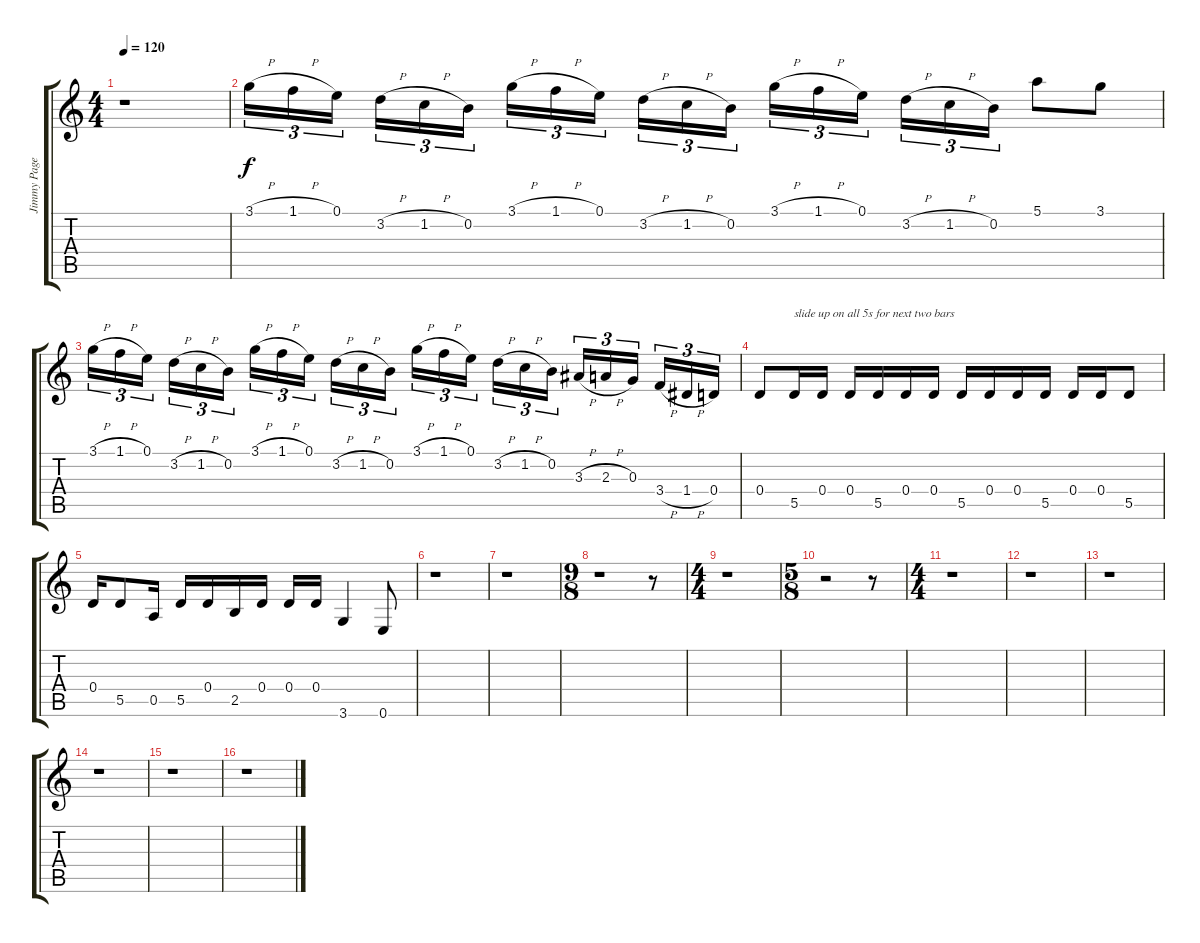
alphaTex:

\track ("Jimmy Page - Guitar" "Jimmy Page") {instrument overdrivenguitar}
\staff {score tabs}
\tuning (E4 B3 G3 D3 A2 E2) {hide}
\ts (4 4)
\tempo 120
\clef g2
\ks c
r.1{dy f} |
3.1{h}.16{tu (3 2)} 1.1{h}.16{tu (3 2)} 0.1.16{tu (3 2) beam splitsecondary} 3.2{h}.16{tu (3 2)} 1.2{h}.16{tu (3 2)} 0.2.16{tu (3 2)} 3.1{h}.16{tu (3 2)} 1.1{h}.16{tu (3 2)} 0.1.16{tu (3 2) beam splitsecondary} 3.2{h}.16{tu (3 2)} 1.2{h}.16{tu (3 2)} 0.2.16{tu (3 2)} 3.1{h}.16{tu (3 2)} 1.1{h}.16{tu (3 2)} 0.1.16{tu (3 2) beam splitsecondary} 3.2{h}.16{tu (3 2)} 1.2{h}.16{tu (3 2)} 0.2.16{tu (3 2)} 5.1.8 3.1.8 |
3.1{h}.16{tu (3 2)} 1.1{h}.16{tu (3 2)} 0.1.16{tu (3 2) beam splitsecondary} 3.2{h}.16{tu (3 2)} 1.2{h}.16{tu (3 2)} 0.2.16{tu (3 2)} 3.1{h}.16{tu (3 2)} 1.1{h}.16{tu (3 2)} 0.1.16{tu (3 2) beam splitsecondary} 3.2{h}.16{tu (3 2)} 1.2{h}.16{tu (3 2)} 0.2.16{tu (3 2)} 3.1{h}.16{tu (3 2)} 1.1{h}.16{tu (3 2)} 0.1.16{tu (3 2) beam splitsecondary} 3.2{h}.16{tu (3 2)} 1.2{h}.16{tu (3 2)} 0.2.16{tu (3 2)} 3.3{h}.16{tu (3 2)} 2.3{h}.16{tu (3 2)} 0.3.16{tu (3 2) beam splitsecondary} 3.4{h}.16{tu (3 2)} 1.4{h}.16{tu (3 2)} 0.4.16{tu (3 2)} |
0.4.8 5.5.16{txt "slide up on all 5s for next two bars"} 0.4.16 0.4.16 5.5.16 0.4.16 0.4.16 5.5.16 0.4.16 0.4.16 5.5.16 0.4.16 0.4.16 5.5.8 |
0.4.16 5.5.8 0.5.16 5.5.16 0.4.16 2.5.16 0.4.16 0.4.16 0.4.16 3.6.4 0.6.8 |
r.1 |
r.1 |
\ts (9 8)
r.1 r.8 |
\ts (4 4)
r.1 |
\ts (5 8)
r.2 r.8 |
\ts (4 4)
r.1 |
r.1 |
r.1 |
r.1 |
r.1 |
r.1
